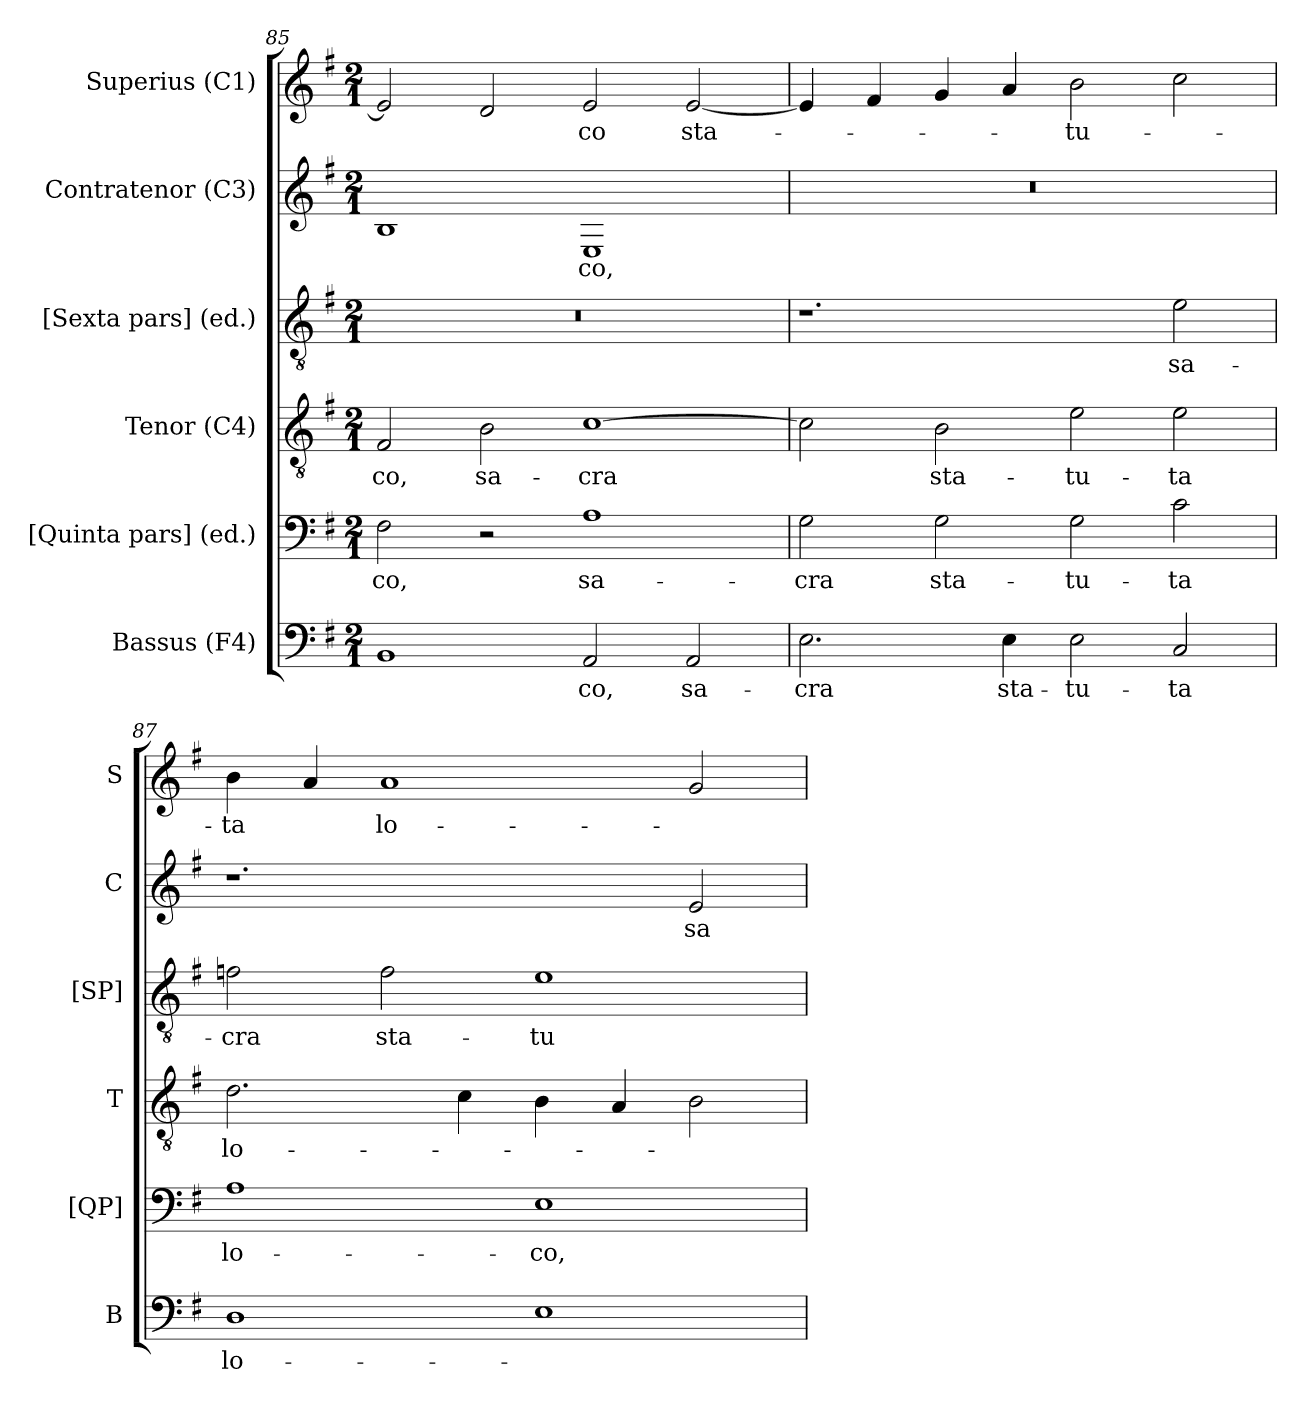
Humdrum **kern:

**kern	**text	**kern	**text	**kern	**text	**kern	**text	**kern	**text	**kern	**text
*part6	*part6	*part5	*part5	*part4	*part4	*part3	*part3	*part2	*part2	*part1	*part1
*staff6	*staff6	*staff5	*staff5	*staff4	*staff4	*staff3	*staff3	*staff2	*staff2	*staff1	*staff1
*I"Bassus (F4)	*	*I"[Quinta pars] (ed.)	*	*I"Tenor (C4)	*	*I"[Sexta pars] (ed.)	*	*I"Contratenor (C3)	*	*I"Superius (C1)	*
*I'B	*	*I'[QP]	*	*I'T	*	*I'[SP]	*	*I'C	*	*I'S	*
*clefF4	*	*clefF4	*	*clefGv2	*	*clefGv2	*	*clefG2	*	*clefG2	*
*	*	*	*	*ITrd7c12	*	*	*	*	*	*	*
*k[f#]	*	*k[f#]	*	*k[f#]	*	*k[f#]	*	*k[f#]	*	*k[f#]	*
*G:	*	*G:	*	*G:	*	*G:	*	*G:	*	*G:	*
*M2/1	*	*M2/1	*	*M2/1	*	*M2/1	*	*M2/1	*	*M2/1	*
=85	=85	=85	=85	=85	=85	=85	=85	=85	=85	=85	=85
!	!	!	!LO:LY:b:color=#000000	!	!	!	!	!	!	!	!
!	!	!	!	!	!LO:LY:b:color=#000000	!LO:N:vis=1	!	!	!	!	!
1BBi	.	2F#i\	-co,	2FF#i/	-co,	0r	.	1Bi	.	2ei/]	.
!	!	!	!	!	!LO:LY:b:color=#000000	!	!	!	!	!	!
.	.	2r	.	2BBi\	sa-	.	.	.	.	2di/	.
!	!LO:LY:b:color=#000000	!	!	!	!	!	!	!	!	!	!
!	!	!	!LO:LY:b:color=#000000	!	!	!	!	!	!	!	!
!	!	!	!	!	!LO:LY:b:color=#000000	!	!	!	!	!	!
!	!	!	!	!	!	!	!	!	!LO:LY:b:color=#000000	!	!
!	!	!	!	!	!	!	!	!	!	!	!LO:LY:b:color=#000000
2AAi/	-co,	1Ai	sa-	[1Ci	-cra	.	.	1Ei	-co,	2ei/	-co
!	!LO:LY:b:color=#000000	!	!	!	!	!	!	!	!	!	!
!	!	!	!	!	!	!	!	!	!	!	!LO:LY:b:color=#000000
2AAi/	sa-	.	.	.	.	.	.	.	.	[2ei/	sta-
=86	=86	=86	=86	=86	=86	=86	=86	=86	=86	=86	=86
!	!LO:LY:b:color=#000000	!	!	!	!	!	!	!	!	!	!
!	!	!	!LO:LY:b:color=#000000	!	!	!	!	!LO:N:vis=1	!	!	!
2.Ei\	-cra	2Gi\	-cra	2Ci\]	.	1.r	.	0r	.	4ei/]	.
.	.	.	.	.	.	.	.	.	.	4f#i/	.
!	!	!	!LO:LY:b:color=#000000	!	!	!	!	!	!	!	!
!	!	!	!	!	!LO:LY:b:color=#000000	!	!	!	!	!	!
.	.	2Gi\	sta-	2BBi\	sta-	.	.	.	.	4gi/	.
!	!LO:LY:b:color=#000000	!	!	!	!	!	!	!	!	!	!
4Ei\	sta-	.	.	.	.	.	.	.	.	4ai/	.
!	!LO:LY:b:color=#000000	!	!	!	!	!	!	!	!	!	!
!	!	!	!LO:LY:b:color=#000000	!	!	!	!	!	!	!	!
!	!	!	!	!	!LO:LY:b:color=#000000	!	!	!	!	!	!
!	!	!	!	!	!	!	!	!	!	!	!LO:LY:b:color=#000000
2Ei\	-tu-	2Gi\	-tu-	2Ei\	-tu-	.	.	.	.	2bi\	-tu-
!	!LO:LY:b:color=#000000	!	!	!	!	!	!	!	!	!	!
!	!	!	!LO:LY:b:color=#000000	!	!	!	!	!	!	!	!
!	!	!	!	!	!LO:LY:b:color=#000000	!	!	!	!	!	!
!	!	!	!	!	!	!	!LO:LY:b:color=#000000	!	!	!	!
2Ci/	-ta	2ci\	-ta	2Ei\	-ta	2ei\	sa-	.	.	2cci\	.
!!LO:PB:g=z
=87	=87	=87	=87	=87	=87	=87	=87	=87	=87	=87	=87
!	!LO:LY:b:color=#000000	!	!	!	!	!	!	!	!	!	!
!	!	!	!LO:LY:b:color=#000000	!	!	!	!	!	!	!	!
!	!	!	!	!	!LO:LY:b:color=#000000	!	!	!	!	!	!
!	!	!	!	!	!	!	!LO:LY:b:color=#000000	!	!	!	!
!	!	!	!	!	!	!	!	!	!	!	!LO:LY:b:color=#000000
1Di	lo-	1Ai	lo-	2.Di\	lo-	2fni\	-cra	1.r	.	4bi\	-ta
.	.	.	.	.	.	.	.	.	.	4ai/	.
!	!	!	!	!	!	!	!LO:LY:b:color=#000000	!	!	!	!
!	!	!	!	!	!	!	!	!	!	!	!LO:LY:b:color=#000000
.	.	.	.	.	.	2fi\	sta-	.	.	1ai	lo-
.	.	.	.	4Ci\	.	.	.	.	.	.	.
!	!	!	!LO:LY:b:color=#000000	!	!	!	!	!	!	!	!
!	!	!	!	!	!	!	!LO:LY:b:color=#000000	!	!	!	!
1Ei	.	1Ei	-co,	4BBi\	.	1ei	-tu-	.	.	.	.
.	.	.	.	4AAi/	.	.	.	.	.	.	.
!	!	!	!	!	!	!	!	!	!LO:LY:b:color=#000000	!	!
.	.	.	.	2BBi\	.	.	.	2ei/	sa-	2gi/	.
=	=	=	=	=	=	=	=	=	=	=	=
*-	*-	*-	*-	*-	*-	*-	*-	*-	*-	*-	*-
